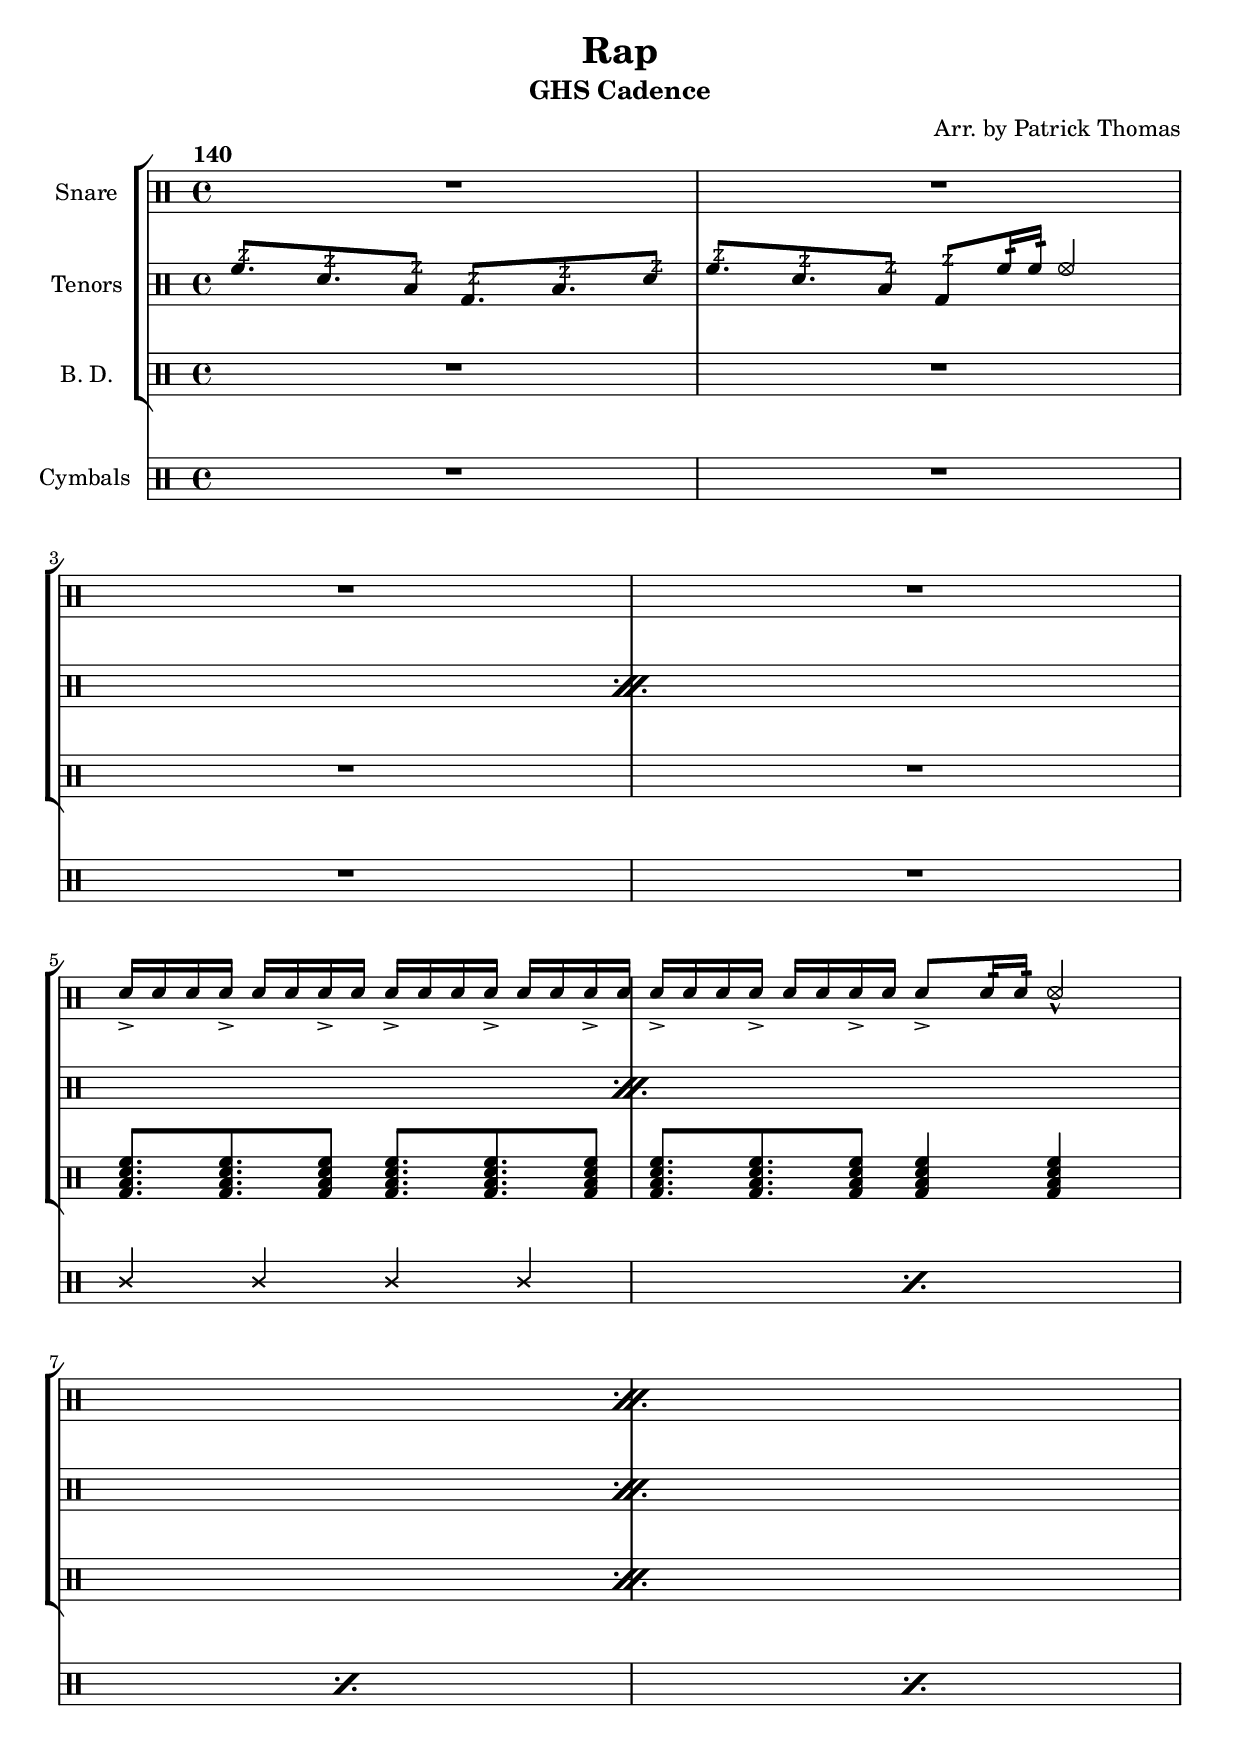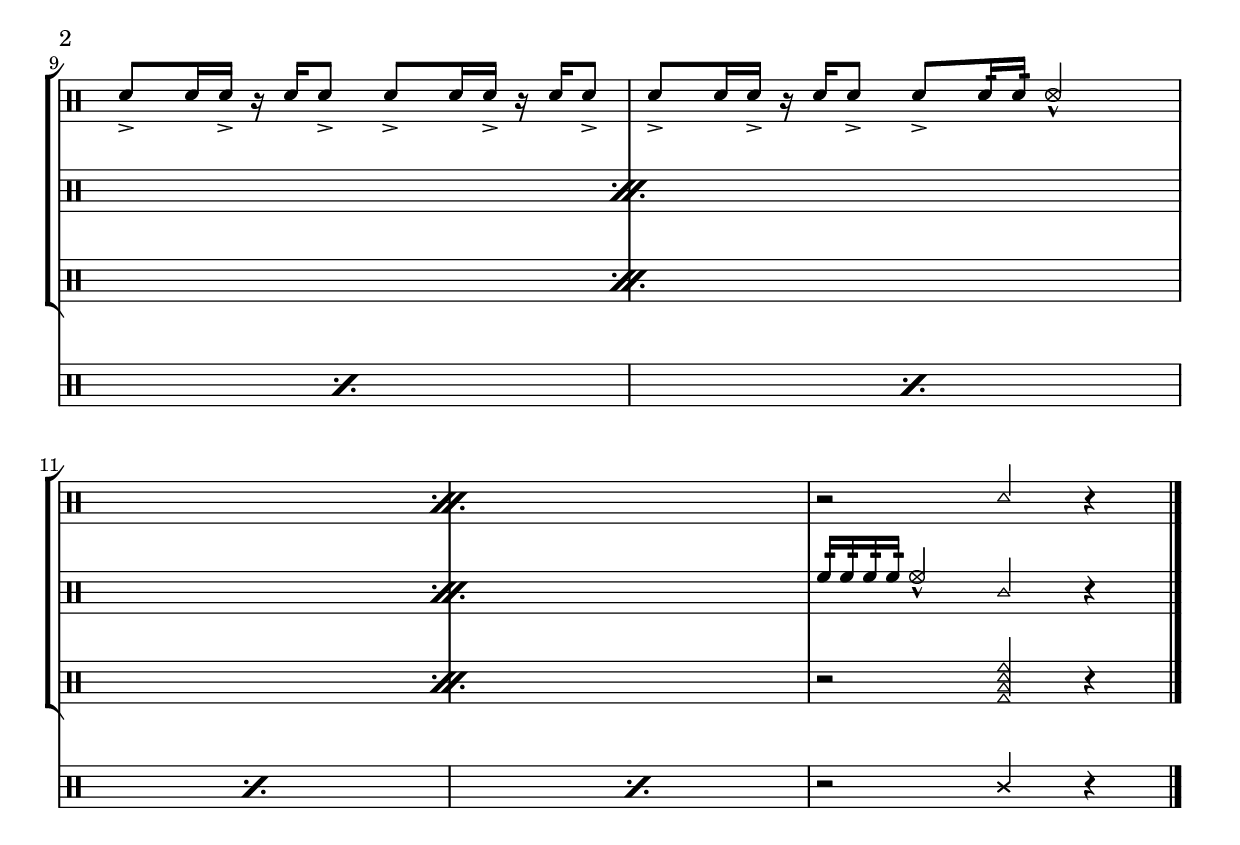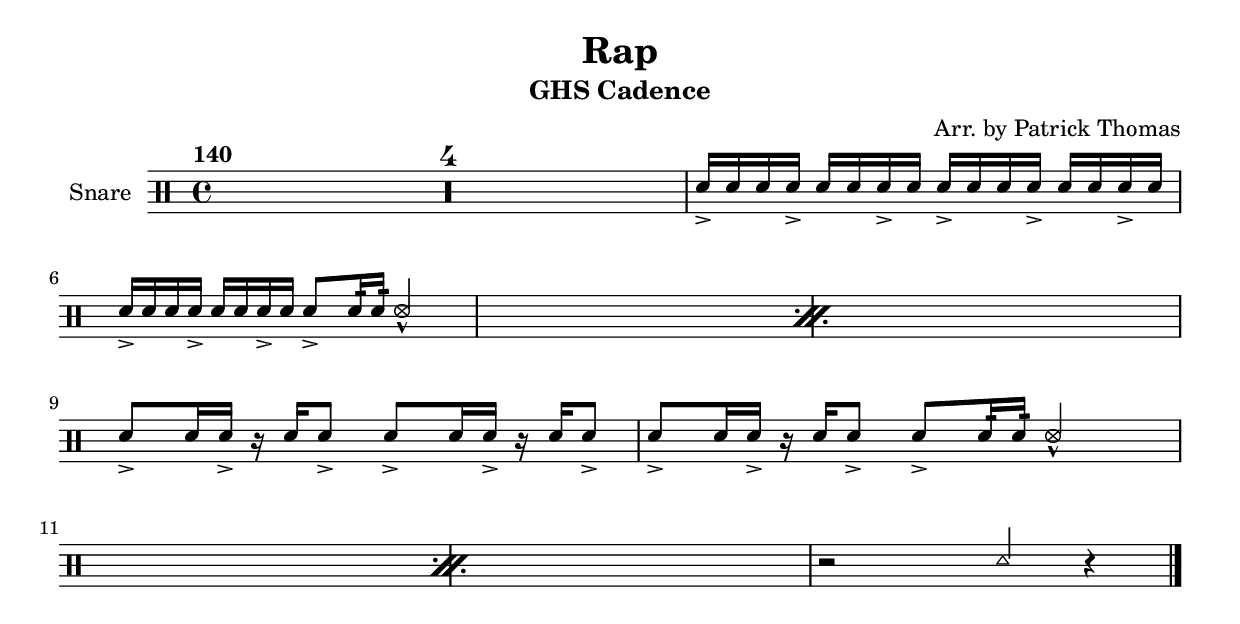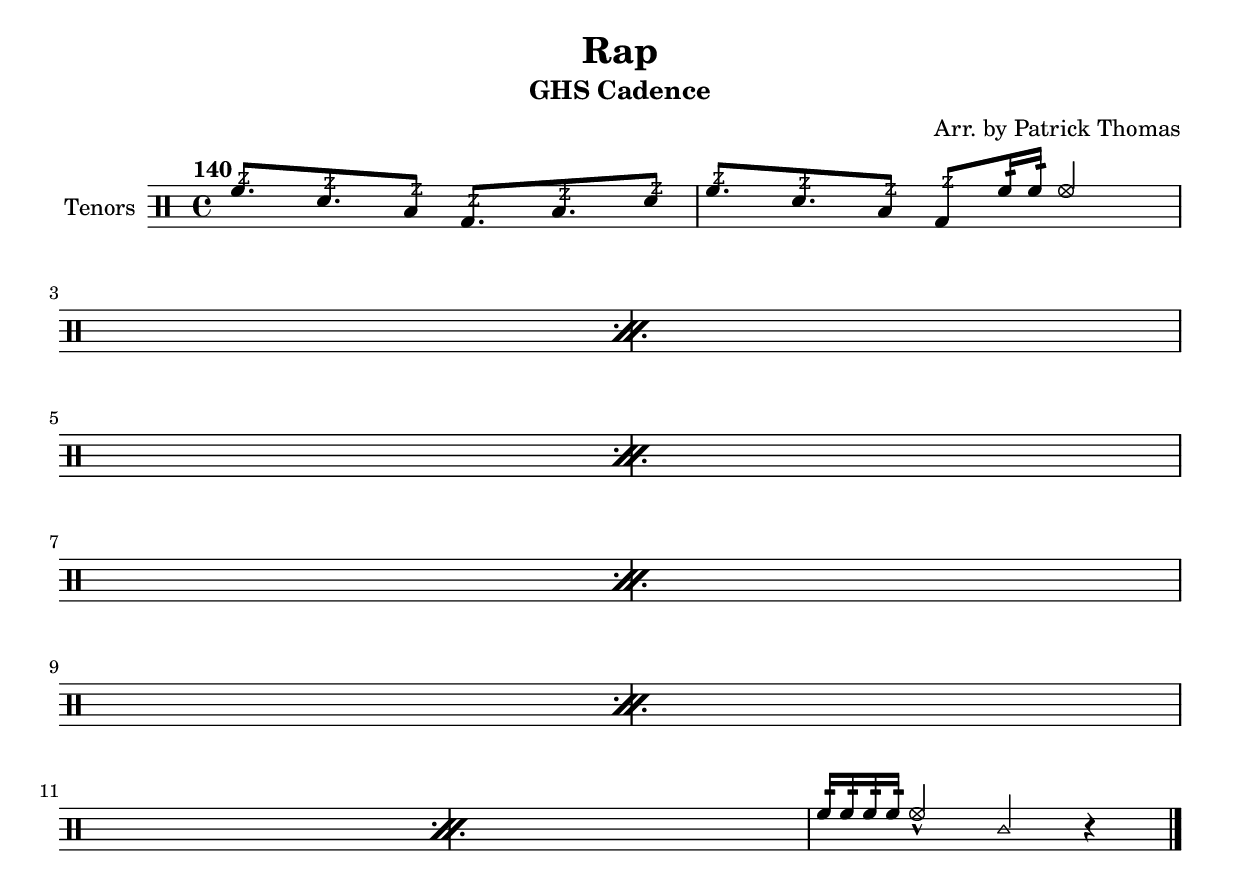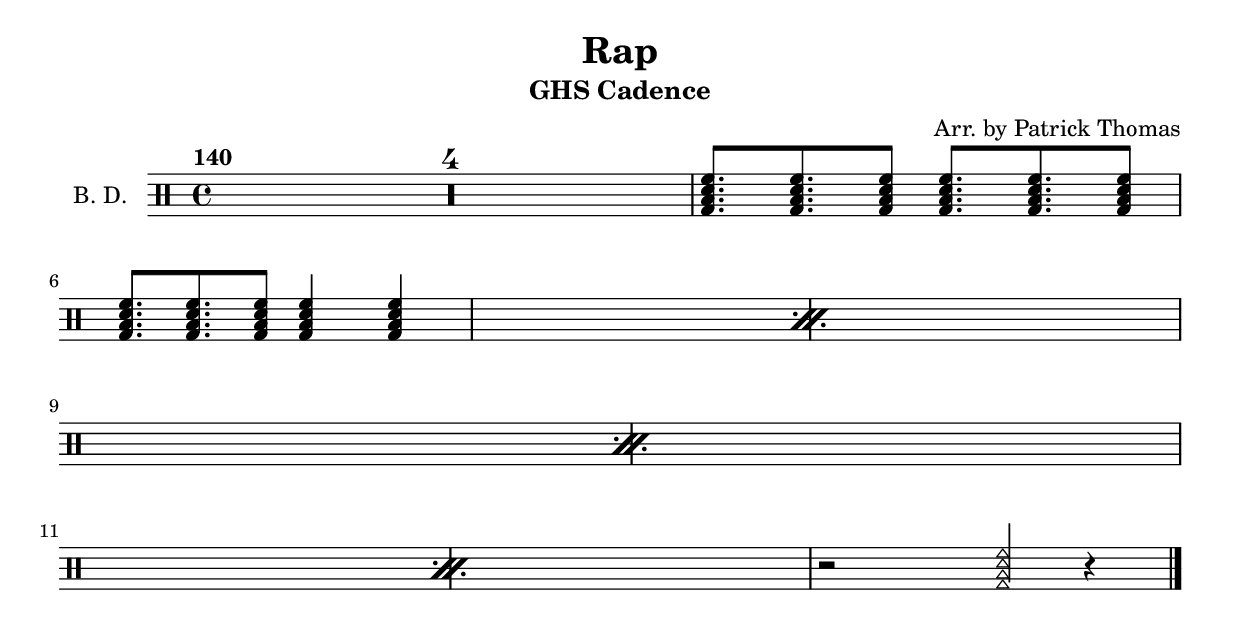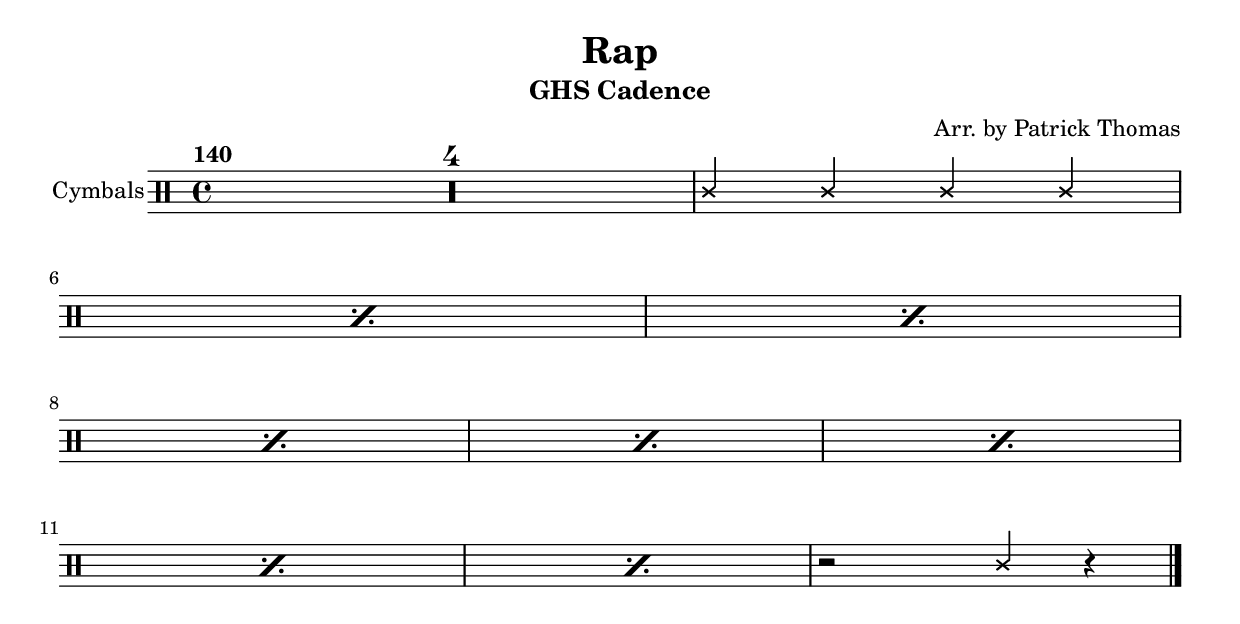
\version "2.18.2"

\header {
  title = "Rap"
  subtitle = "GHS Cadence"
  arranger = "Arr. by Patrick Thomas"
}

\version "2.18.2"

% special percussion notation tools
% rim shots
rsOn = {
    \override NoteHead.stencil = #ly:text-interface::print
    \override NoteHead.text = #(markup #:musicglyph "noteheads.s2xcircle")
}
rsOff = {
    \revert NoteHead.stencil
	\revert NoteHead.text
}
rs = {
    \once \override NoteHead.stencil = #ly:text-interface::print
    \once \override NoteHead.text = #(markup #:musicglyph "noteheads.s2xcircle")
}

% rim hits and stick clicks
rhOn = {
    \override NoteHead.stencil = #ly:text-interface::print
    \override NoteHead.text = #(markup #:musicglyph "noteheads.s0doThin")
}
rhOff = {
    \revert NoteHead.stencil
	\revert NoteHead.text
}
rh = {
    \once \override NoteHead.stencil = #ly:text-interface::print
    \once \override NoteHead.text = #(markup #:musicglyph "noteheads.s0doThin")
}

% cross overs
xoOn = {
    \override NoteHead.stencil = #ly:text-interface::print
    \override NoteHead.text = #(markup #:musicglyph "noteheads.s2cross")
}
xoOff = {
    \revert NoteHead.stencil
	\revert NoteHead.text
}
xo = {
    \once \override NoteHead.stencil = #ly:text-interface::print
    \once \override NoteHead.text = #(markup #:musicglyph "noteheads.s2cross")
}


% buzzes
z = \markup { \override #'(font-family . typewriter) 
              \fontsize #2 "z" } 
bz =  {
	\stemUp
	
	\once \override TextScript #'extra-offset = #'(.4 . -2.5)
	d8^\z
}

bu =  {
	\once \override TextScript #'extra-offset = #'(.4 . -2.5)
}
zz = \markup { 
	\override #'(font-family . typewriter) 
    \fontsize #2 "z" 
} 

% my default formatting
format = {
	\override Score.SpacingSpanner.strict-note-spacing = ##t
	\set Score.proportionalNotationDuration = #(ly:make-moment 1/16)
	\compressFullBarRests
	\stemUp
}

% stuff for drummode for snare

drumPitchNames.rim = #'rim
drumPitchNames.rh = #'rim

drumPitchNames.stickclick = #'stickclick
drumPitchNames.sc = #'stickclick

drumPitchNames.rimshot = #'rimshot
drumPitchNames.rs = #'rimshot

#(define snarestaff '(
         (snare				default   				#f           1)
         (hihat				cross   				#f           3)
         (rimshot			noteheads.s2xcircle   	#f           1)
	))


snare = \new Staff \with {
    instrumentName = #"Snare"
} { 
	\format
	\stemUp
  
	\time 4/4
	\tempo "140"
	\clef "percussion"
	
	% g b d' f'
	
	\relative c' {
		R1*4 |
		
		\repeat percent 2 {
			d16-> d d d-> 	d d d-> d 	d-> d d d-> 	d d d-> d |
			d-> d d d-> 	d d d-> d 	d8-> d16:32 d:32 \rs d4-^ |
		}
		
		\repeat percent 2 {
			d8-> d16 d16-> r d d8-> d8-> d16 d16-> r d d8-> |
			d8-> d16 d16-> r d d8-> d8-> d16:32 d:32 \rs d4-^ |
		}
		
		r2 \rh d4 r4 \bar "|."
	}
}

tenors = \new Staff \with {
    instrumentName = #"Tenors"
} {
	\format
	
	\time 4/4
	\tempo "140"
	\clef "percussion"
	
	% g b d' f'
	
	\relative c' {
		\repeat percent 6 { 
			\bu f8.^\zz \bu d^\zz \bu b8^\zz \bu g8.^\zz \bu b8.^\zz \bu d8^\zz |
			\bu f8.^\zz \bu d^\zz \bu b8^\zz \bu g8^\zz f'16:32 f:32 \rs f4 |
		}
	
		f16:32 f:32 f:32 f:32 \rs f4-^ \rh c4 r4 \bar "|."
	}
}

bassdrum = \new Staff \with {
    instrumentName = #"B. D."
} {
	\format
	
	\time 4/4
	\tempo "140"
	\clef "percussion"
	
	% g b d' f'	
	
	R1*4 |
	
	\repeat percent 4 {
		<f' d' b g>8. q8. q8 q8. q8. q8 |
		q8. q8. q8 q4 q |
	}
	
	r2 \rh q4 r4 \bar "|."
}

cymbals = \new Staff \with {
    instrumentName = #"Cymbals"
} {
	\format
	
	\time 4/4
	\tempo "140"
	\clef "percussion"
	
	% g b d' f'
	
	\relative c' {
		R1*4 |
		
		\repeat percent 8 {
			\xNote {c4 c c c | }
		}
		
		r2 \xNote {c4} r \bar "|."
	}
}

% score
\book {
	<< 
	\new StaffGroup <<
		\snare
		\tenors
		\bassdrum >>
	\cymbals
	>>
}

% individual parts
\book {
	\snare
}
\book {
	\tenors
}
\book {
	\bassdrum
}
\book {
	\cymbals
}

